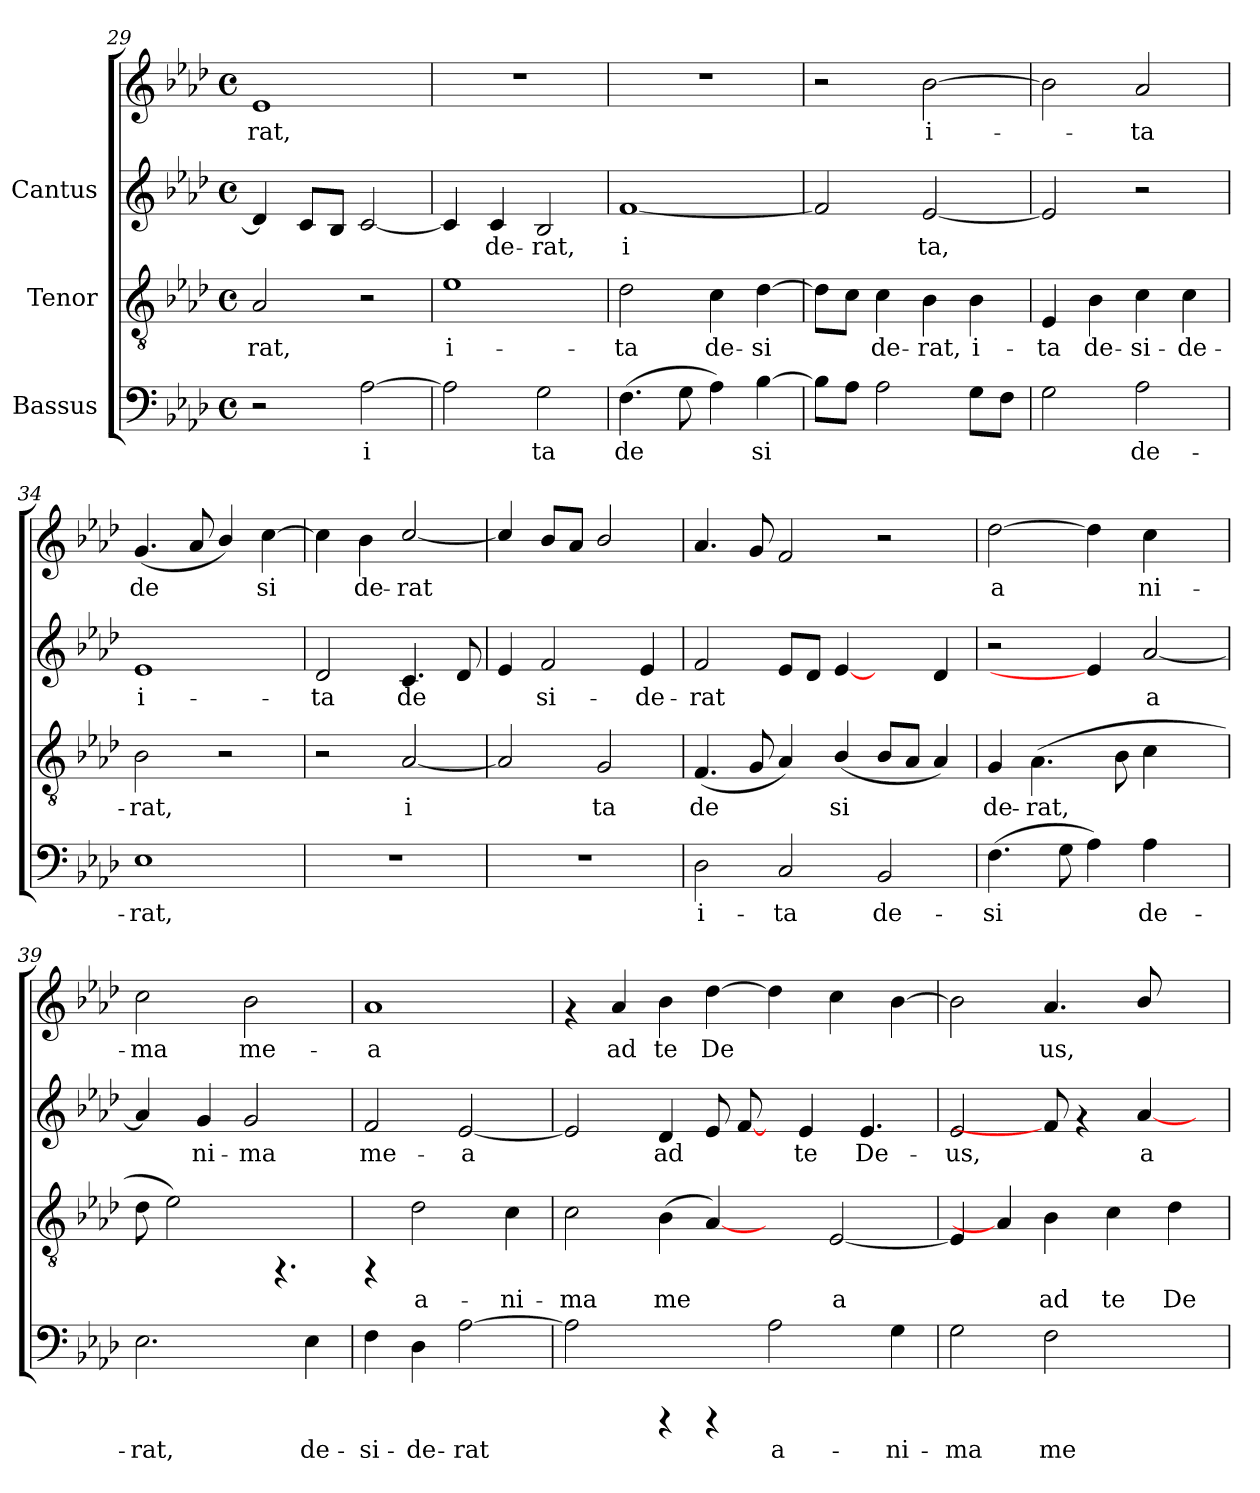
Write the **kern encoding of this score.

**kern	**text	**kern	**text	**kern	**text	**kern	**text
*part3	*part3	*part2	*part2	*part1	*part1	*part1	*part1
*staff4	*staff4	*staff3	*staff3	*staff2	*staff2	*staff1	*staff1
*I"Bassus	*	*I"Tenor	*	*I"Cantus	*	*	*
*clefF4	*	*clefGv2	*	*clefG2	*	*clefG2	*
*k[b-e-a-d-]	*	*k[b-e-a-d-]	*	*k[b-e-a-d-]	*	*k[b-e-a-d-]	*
*A-:	*	*A-:	*	*A-:	*	*A-:	*
*M4/4	*	*M4/4	*	*M4/4	*	*M4/4	*
*met(c)	*	*met(c)	*	*met(c)	*	*met(c)	*
=29	=29	=29	=29	=29	=29	=29	=29
!	!	!	!LO:LY:b:cj	!	!	!	!LO:LY:b:cj
2r	.	2A-/	-rat,	4d-/]	.	1e-	-rat,
.	.	.	.	8c/L	.	.	.
.	.	.	.	8B-/J	.	.	.
!	!LO:LY:b:cj	!	!	!	!	!	!
[>2A-\	i-	2r	.	[<2c/	.	.	.
=30	=30	=30	=30	=30	=30	=30	=30
!	!LO:LY:b:cj	!	!LO:LY:b:cj	!	!LO:LY:b:cj	!	!
2A-\]	-	1e-	i-	4c/]	.	1r	.
!	!	!	!	!	!LO:LY:b:cj	!	!
.	.	.	.	4c/	de-	.	.
!	!LO:LY:b:cj	!	!	!	!LO:LY:b:cj	!	!
2G\	ta	.	.	2B-/	-rat,	.	.
!!LO:LB:g=z
=31	=31	=31	=31	=31	=31	=31	=31
!	!LO:LY:b:cj	!	!LO:LY:b:cj	!	!LO:LY:b:cj	!	!
(>4.F\	de-	2d-\	-ta	[<1f	i-	1r	.
!	!LO:LY:b:cj	!	!	!	!	!	!
8G\	-	.	.	.	.	.	.
!	!LO:LY:b:cj	!	!LO:LY:b:cj	!	!	!	!
4A-\)	.	4c\	de-	.	.	.	.
!	!LO:LY:b:cj	!	!LO:LY:b:cj	!	!	!	!
[>4B-\	si-	[>4d-\	-si-	.	.	.	.
=32	=32	=32	=32	=32	=32	=32	=32
!	!	!	!LO:LY:b:cj	!	!LO:LY:b:cj	!	!
8B-\L]	.	8d-\L]	-	2f/]	-	2r	.
!	!	!	!LO:LY:b:cj	!	!	!	!
8A-\J	.	8c\J	.	.	.	.	.
!	!	!	!LO:LY:b:cj	!	!	!	!
2A-\	.	4c\	de-	.	.	.	.
!	!	!	!LO:LY:b:cj	!	!LO:LY:b:cj	!	!LO:LY:b:cj
.	.	4B-\	-rat,	[<2e-/	ta,	[>2b-\	-i-
!	!	!	!LO:LY:b:cj	!	!	!	!
8G\L	.	4B-\	i-	.	.	.	.
8F\J	.	.	.	.	.	.	.
=33	=33	=33	=33	=33	=33	=33	=33
!	!LO:LY:b:cj	!	!LO:LY:b:cj	!	!	!	!LO:LY:b:cj
2G\	-	4E-/	-ta	2e-/]	.	2b-\]	.
!	!	!	!LO:LY:b:cj	!	!	!	!
.	.	4B-\	de-	.	.	.	.
!	!LO:LY:b:cj	!	!LO:LY:b:cj	!	!	!	!LO:LY:b:cj
2A-\	de-	4c\	-si-	2r	.	2a-/	ta
!	!	!	!LO:LY:b:cj	!	!	!	!
.	.	4c\	-de-	.	.	.	.
=34	=34	=34	=34	=34	=34	=34	=34
!	!LO:LY:b:cj	!	!LO:LY:b:cj	!	!LO:LY:b:cj	!	!LO:LY:b:cj
1E-	-rat,	2B-\	-rat,	1e-	-i-	(<4.g/	de-
!	!	!	!	!	!	!	!LO:LY:b:cj
.	.	.	.	.	.	8a-/	-
!	!	!	!	!	!	!	!LO:LY:b:cj
.	.	2r	.	.	.	4b-/)	.
!	!	!	!	!	!	!	!LO:LY:b:cj
.	.	.	.	.	.	[>4cc\	si-
=35	=35	=35	=35	=35	=35	=35	=35
!	!	!	!	!	!LO:LY:b:cj	!	!LO:LY:b:cj
1r	.	2r	.	2d-/	ta	4cc\]	-
!	!	!	!	!	!	!	!LO:LY:b:cj
.	.	.	.	.	.	4b-\	de-
!	!	!	!LO:LY:b:cj	!	!LO:LY:b:cj	!	!LO:LY:b:cj
.	.	[<2A-/	i-	4.c/	de-	[<2cc/	-rat
!	!	!	!	!	!LO:LY:b:cj	!	!
.	.	.	.	8d-/	--	.	.
!!LO:PB:g=z
=36	=36	=36	=36	=36	=36	=36	=36
!	!	!	!LO:LY:b:cj	!	!LO:LY:b:cj	!	!
1r	.	2A-/]	-	4e-/	-	4cc/]	.
!	!	!	!	!	!LO:LY:b:cj	!	!
.	.	.	.	2f/	si-	8b-/L	.
.	.	.	.	.	.	8a-/J	.
!	!	!	!LO:LY:b:cj	!	!	!	!
.	.	2G/	ta	.	.	2b-/	.
!	!	!	!	!	!LO:LY:b:cj	!	!
.	.	.	.	4e-/	-de-	.	.
=37	=37	=37	=37	=37	=37	=37	=37
!	!LO:LY:b:cj	!	!LO:LY:b:cj	!	!LO:LY:b:cj	!	!
2D-\	i-	(<4.F/	de-	2f/	-rat	4.a-/	.
!	!	!	!LO:LY:b:cj	!	!	!	!
.	.	8G/	--	.	.	8g/	.
!	!LO:LY:b:cj	!	!LO:LY:b:cj	!	!	!	!
2C/	-ta	4A-/)	-	8e-/L	.	2f/	.
.	.	.	.	8d-/J	.	.	.
!	!	!	!LO:LY:b:cj	!	!	!	!
.	.	(<4B-/	si-	[4e-/	.	.	.
!	!LO:LY:b:cj	!	!LO:LY:b:cj	!	!	!	!
2BB-/	de-	8B-/L	--	4ryy	.	2r	.
!	!	!	!LO:LY:b:cj	!	!	!	!
.	.	8A-/J	--	.	.	.	.
!	!	!	!LO:LY:b:cj	!	!	!	!
.	.	4A-/)	--	4d-/	.	.	.
=38	=38	=38	=38	=38	=38	=38	=38
!	!LO:LY:b:cj	!	!LO:LY:b:cj	!	!	!	!LO:LY:b:cj
(>4.F\	-si-	4G/	-de-	2r	.	[>2dd-\	a-
!	!	!	!LO:LY:b:cj	!	!	!	!
.	.	(>4.A-\	-rat,	.	.	.	.
!	!LO:LY:b:cj	!	!	!	!	!	!
8G\	-	.	.	.	.	.	.
!	!LO:LY:b:cj	!	!	!	!	!	!LO:LY:b:cj
4A-\)	.	.	.	4e-/]	.	4dd-\]	-
!	!	!	!LO:LY:b:cj	!	!	!	!
.	.	8B-\	.	.	.	.	.
!	!LO:LY:b:cj	!	!LO:LY:b:cj	!	!LO:LY:b:cj	!	!LO:LY:b:cj
4A-\	de-	4c\	.	[<2a-/	-a-	4cc\	ni-
4ryy	.	4ryy	.	.	.	4ryy	.
=39	=39	=39	=39	=39	=39	=39	=39
!	!LO:LY:b:cj	!	!	!	!LO:LY:b:cj	!	!LO:LY:b:cj
2.E-\	-rat,	8d-\	.	4a-/]	-	2cc\	-ma
.	.	2e-\)	.	.	.	.	.
!	!	!	!	!	!LO:LY:b:cj	!	!
.	.	.	.	4g/	ni-	.	.
!	!	!	!	!	!LO:LY:b:cj	!	!LO:LY:b:cj
.	.	.	.	2g/	-ma	2b-\	me-
.	.	4.rFF	.	.	.	.	.
!	!LO:LY:b:cj	!	!	!	!	!	!
4E-\	de-	.	.	.	.	.	.
=40	=40	=40	=40	=40	=40	=40	=40
!	!LO:LY:b:cj	!	!	!	!LO:LY:b:cj	!	!LO:LY:b:cj
4F\	-si-	4rFF	.	2f/	me-	1a-	a
!	!LO:LY:b:cj	!	!LO:LY:b:cj	!	!	!	!
4D-\	-de-	2d-\	a-	.	.	.	.
!	!LO:LY:b:cj	!	!	!	!LO:LY:b:cj	!	!
[>2A-\	-rat	.	.	[<2e-/	-a	.	.
!	!	!	!LO:LY:b:cj	!	!	!	!
.	.	4c\	-ni-	.	.	.	.
!!LO:LB:g=z
=41	=41	=41	=41	=41	=41	=41	=41
!	!	!	!LO:LY:b:cj	!	!LO:LY:b:cj	!	!
2A-\]	.	2c\	-ma	2e-/]	-	4rf	.
!	!	!	!	!	!	!	!LO:LY:b:cj
.	.	.	.	.	.	4a-/	ad
!	!	!	!LO:LY:b:cj	!	!LO:LY:b:cj	!	!LO:LY:b:cj
4rCCC	.	(>4B-\	me-	4d-/	ad	4b-\	te
!	!	!	!LO:LY:b:cj	!	!LO:LY:b:cj	!	!LO:LY:b:cj
4rCCC	.	[4A-/)	-	8e-/	.	[>4dd-\	De-
!	!	!	!	!	!LO:LY:b:cj	!	!
.	.	.	.	[8f/	.	.	.
!	!LO:LY:b:cj	!	!	!	!	!	!LO:LY:b:cj
2A-\	a-	4ryy	.	8ryy	.	4dd-\]	--
!	!	!	!	!	!LO:LY:b:cj	!	!
.	.	.	.	4e-/	te	.	.
!	!	!	!LO:LY:b:cj	!	!	!	!LO:LY:b:cj
.	.	[<2E-/	a	.	.	4cc\	--
!	!	!	!	!	!LO:LY:b:cj	!	!
.	.	.	.	4.e-/	De-	.	.
!	!LO:LY:b:cj	!	!	!	!	!	!LO:LY:b:cj
4G\	-ni-	.	.	.	.	[>4b-\	--
=42	=42	=42	=42	=42	=42	=42	=42
!	!LO:LY:b:cj	!	!LO:LY:b:cj	!	!LO:LY:b:cj	!	!LO:LY:b:cj
2G\	-ma	4E-/]	.	2e-/	us,	2b-\]	-
.	.	4A-/]	.	.	.	.	.
!	!LO:LY:b:cj	!	!LO:LY:b:cj	!	!	!	!LO:LY:b:cj
2F\	me-	4B-\	ad	8f/]	.	4.a-/	us,
.	.	.	.	4rf	.	.	.
!	!	!	!LO:LY:b:cj	!	!	!	!
.	.	4c\	te	.	.	.	.
!	!	!	!	!	!LO:LY:b:cj	!	!LO:LY:b:cj
.	.	.	.	[<4a-/	a-	8b-/	.
!	!	!	!LO:LY:b:cj	!	!	!	!
4ryy	.	4d-\	De-	.	.	4ryy	.
.	.	.	.	8ryy	.	.	.
=	=	=	=	=	=	=	=
*-	*-	*-	*-	*-	*-	*-	*-
